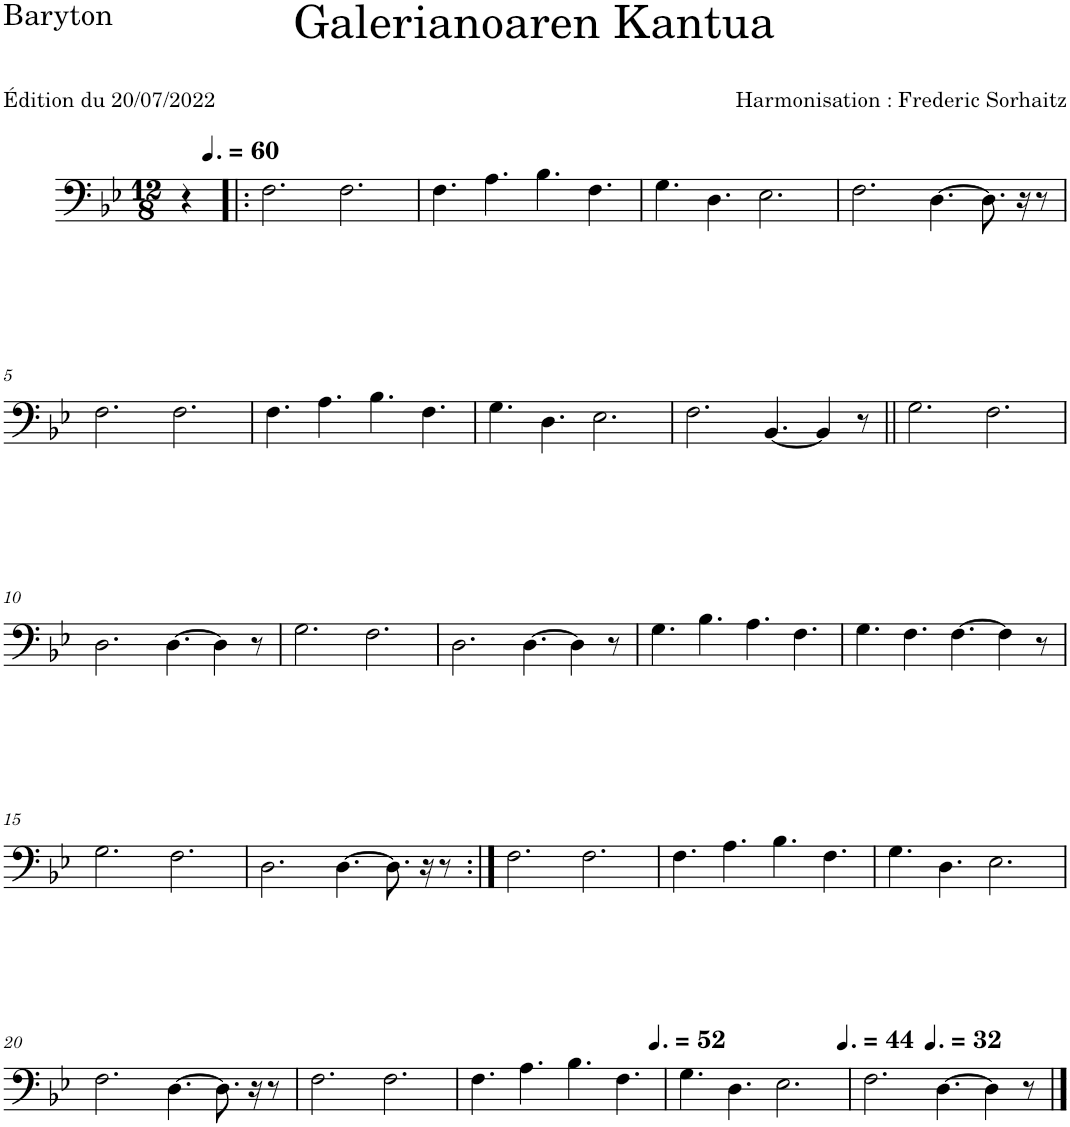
**kern
*part1
*staff1
*I"Baryton
*I'Bar.
*clefF4
*k[b-e-]
*M12/8
=
*^
4r	8ryy
*MM90	*
.	8ryy
*v	*v
=1!|:
2.F\
2.F\
=2
4.F\
4.A\
4.B-\
4.F\
=3
4.G\
4.D\
2.E-\
=4
2.F\
[4.D\
8.D\]
16r
8r
!!LO:LB:g=z
=5
2.F\
2.F\
=6
4.F\
4.A\
4.B-\
4.F\
=7
4.G\
4.D\
2.E-\
=8
2.F\
[4.BB-/
4BB-/]
8r
=9||
2.G\
2.F\
!!LO:LB:g=z
=10
2.D\
[4.D\
4D\]
8r
=11
2.G\
2.F\
=12
2.D\
[4.D\
4D\]
8r
=13
4.G\
4.B-\
4.A\
4.F\
=14
4.G\
4.F\
[4.F\
4F\]
8r
!!LO:LB:g=z
=15
2.G\
2.F\
=16
2.D\
[4.D\
8.D\]
16r
8r
=17:|!
2.F\
2.F\
=18
4.F\
4.A\
4.B-\
4.F\
=19
4.G\
4.D\
2.E-\
!!LO:LB:g=z
=20
2.F\
[4.D\
8.D\]
16r
8r
=21
2.F\
2.F\
=22
*^
4.F\	1ryy
4.A\	.
4.B-\	.
.	4.ryy
4.F\	.
*MM78	*
.	8ryy
=23	=23
4.G\	1ryy
4.D\	.
2.E-\	.
.	4.ryy
*MM66	*
.	8ryy
=24	=24
2.F\	2ryy
.	8ryy
*MM48	*
.	2..ryy
[4.D\	.
4D\]	.
8r	.
*v	*v
==
*-
